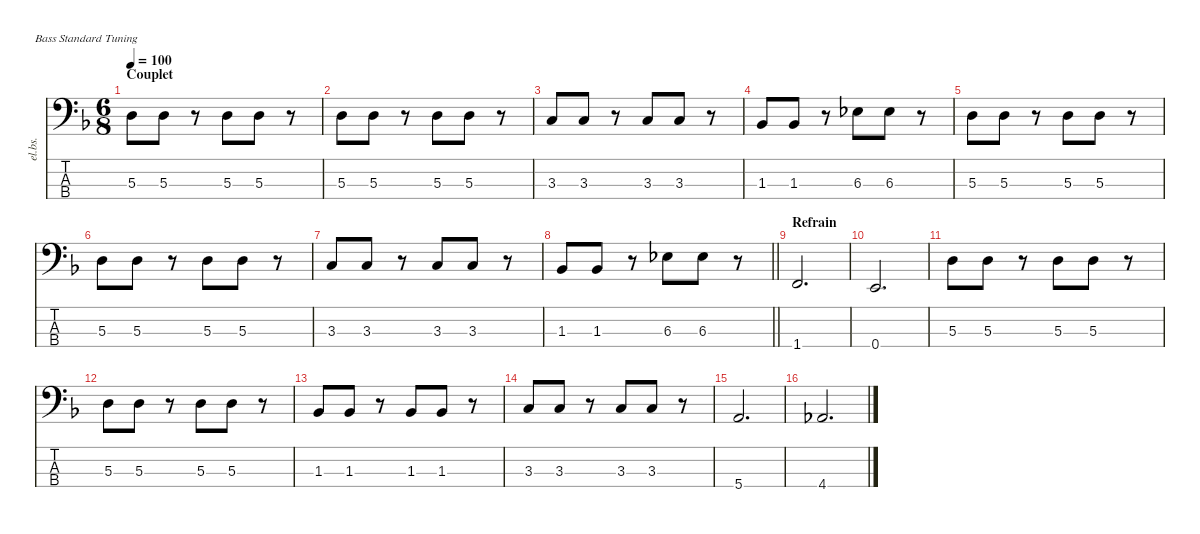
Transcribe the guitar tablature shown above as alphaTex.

\defaultSystemsLayout 4
\hideDynamics
\bracketExtendMode nobrackets
\otherSystemsTrackNameOrientation horizontal
\track ("Basse" "el.bs.") {instrument electricbassfinger}
\staff {score tabs}
\tuning (G2 D2 A1 E1)
\ts (6 8)
\section ("" "Couplet")
\tempo 100
\clef f4
\ks dminor
5.3{acc forcenatural}.8{dy f} 5.3{acc forcenatural}.8 r.8 5.3{acc forcenatural}.8 5.3{acc forcenatural}.8 r.8 |
5.3{acc forcenatural}.8 5.3{acc forcenatural}.8 r.8 5.3{acc forcenatural}.8 5.3{acc forcenatural}.8 r.8 |
3.3{acc forcenatural}.8 3.3{acc forcenatural}.8 r.8 3.3{acc forcenatural}.8 3.3{acc forcenatural}.8 r.8 |
1.3{acc b}.8 1.3{acc b}.8 r.8 6.3{acc b}.8 6.3{acc b}.8 r.8 |
5.3{acc forcenatural}.8 5.3{acc forcenatural}.8 r.8 5.3{acc forcenatural}.8 5.3{acc forcenatural}.8 r.8 |
5.3{acc forcenatural}.8 5.3{acc forcenatural}.8 r.8 5.3{acc forcenatural}.8 5.3{acc forcenatural}.8 r.8 |
3.3{acc forcenatural}.8 3.3{acc forcenatural}.8 r.8 3.3{acc forcenatural}.8 3.3{acc forcenatural}.8 r.8 |
\barLineRight lightlight
1.3{acc b}.8 1.3{acc b}.8 r.8 6.3{acc b}.8 6.3{acc b}.8 r.8 |
\section ("" "Refrain")
1.4{acc forcenatural}.2{d} |
0.4{acc forcenatural}.2{d} |
5.3{acc forcenatural}.8 5.3{acc forcenatural}.8 r.8 5.3{acc forcenatural}.8 5.3{acc forcenatural}.8 r.8 |
5.3{acc forcenatural}.8 5.3{acc forcenatural}.8 r.8 5.3{acc forcenatural}.8 5.3{acc forcenatural}.8 r.8 |
1.3{acc b}.8 1.3{acc b}.8 r.8 1.3{acc b}.8 1.3{acc b}.8 r.8 |
3.3{acc forcenatural}.8 3.3{acc forcenatural}.8 r.8 3.3{acc forcenatural}.8 3.3{acc forcenatural}.8 r.8 |
5.4{acc forcenatural}.2{d} |
4.4{acc b}.2{d}
